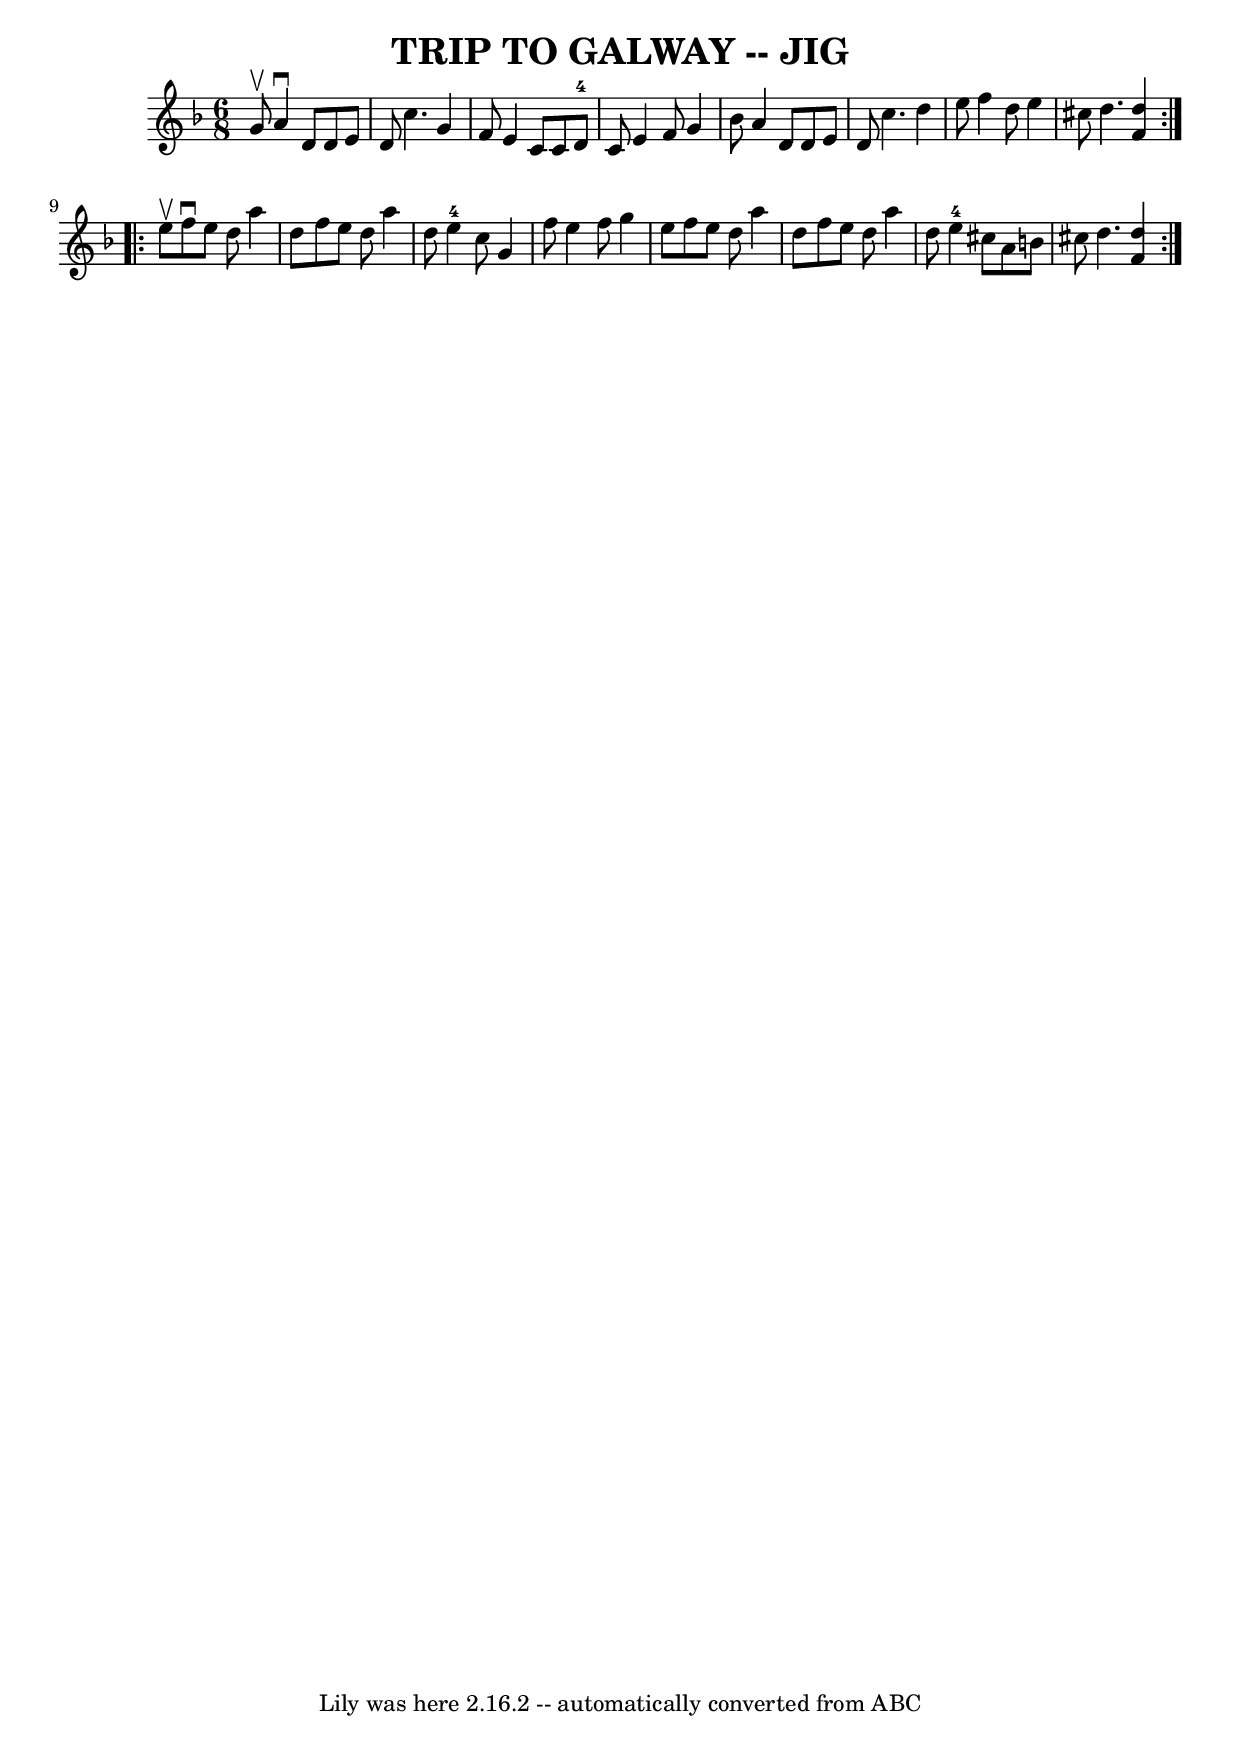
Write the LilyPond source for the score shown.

\version "2.16.2"
\include "Mammoth.ily"
\header {
  %% book = "Ryan's Mammoth Collection of Fiddle Tunes"
  crossRefNumber = "1"
  footnotes = ""
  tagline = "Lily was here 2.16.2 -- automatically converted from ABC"
  title = "TRIP TO GALWAY -- JIG"

}
voicedefault =  {



  \repeat volta 2 {

    \time 6/8 
    \key d \minor g'8^\upbow       |
    a'4^\downbow d'8    
    d'8 e'8 d'8    |
    c''4. g'4 f'8    |
    e'4 c'8    
    c'8 d'8-4 c'8    |
    e'4 f'8 g'4 bes'8        |
    
    a'4 d'8 d'8 e'8 d'8    |
    c''4. d''4 e''8    
    |
    f''4 d''8 e''4 cis''8    |
    d''4.  << d''4 f'4 
	    >>   
  }     
  \repeat volta 2 {
    e''8^\upbow       |
    f''8^\downbow   
    e''8 d''8 a''4 d''8    |
    f''8 e''8 d''8 a''4 d''8 
    |
    e''4-4 c''8 g'4 f''8    |
    e''4 f''8    
    g''4 e''8        |
    f''8 e''8 d''8 a''4 d''8    |
    
    f''8 e''8 d''8 a''4 d''8    |
    e''4-4 cis''8    
    a'8 b'8 cis''!8    |
    d''4.  << d''4 f'4   >>   
  }   

}

\score{
  <<

    \context Staff="default"
    {
      \voicedefault 
      
    }

  >>
  \layout {
    
  }
  \midi {
  }

}
